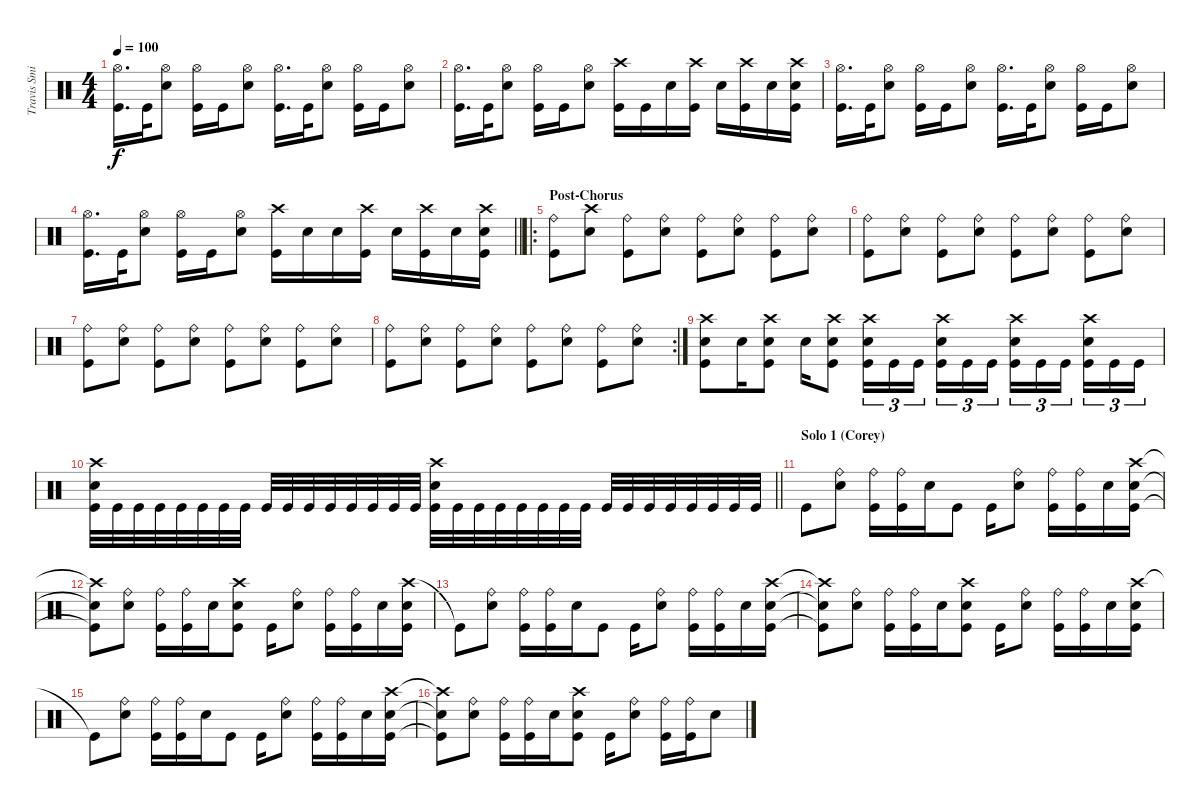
\track ("Travis Smith" "Travis Smi") {instrument percussion}
\staff {score}
\articulation defaults
\ts (4 4)
\tempo 100
\clef neutral
\ks c
("Hi-Hat (open)" "Kick (hit)").16{d dy f} "Kick (hit)".32 ("Hi-Hat (open)" "Snare (hit) 2").8 ("Hi-Hat (open)" "Kick (hit)").16 "Kick (hit)".16 ("Hi-Hat (open)" "Snare (hit) 2").8 ("Hi-Hat (open)" "Kick (hit)").16{d} "Kick (hit)".32 ("Hi-Hat (open)" "Snare (hit) 2").8 ("Hi-Hat (open)" "Kick (hit)").16 "Kick (hit)".16 ("Hi-Hat (open)" "Snare (hit) 2").8 |
("Hi-Hat (open)" "Kick (hit)").16{d} "Kick (hit)".32 ("Hi-Hat (open)" "Snare (hit) 2").8 ("Hi-Hat (open)" "Kick (hit)").16 "Kick (hit)".16 ("Hi-Hat (open)" "Snare (hit) 2").8 ("Crash high (hit)" "Kick (hit)").16 "Kick (hit)".16 "Snare (hit) 2".16 ("Crash high (hit)" "Kick (hit)").16 "Snare (hit) 2".16 ("Crash high (hit)" "Kick (hit)").16 "Snare (hit) 2".16 ("Crash high (hit)" "Snare (hit) 2" "Kick (hit)").16 |
("Hi-Hat (open)" "Kick (hit)").16{d} "Kick (hit)".32 ("Hi-Hat (open)" "Snare (hit) 2").8 ("Hi-Hat (open)" "Kick (hit)").16 "Kick (hit)".16 ("Hi-Hat (open)" "Snare (hit) 2").8 ("Hi-Hat (open)" "Kick (hit)").16{d} "Kick (hit)".32 ("Hi-Hat (open)" "Snare (hit) 2").8 ("Hi-Hat (open)" "Kick (hit)").16 "Kick (hit)".16 ("Hi-Hat (open)" "Snare (hit) 2").8 |
\barLineRight lightlight
("Hi-Hat (open)" "Kick (hit)").16{d} "Kick (hit)".32 ("Hi-Hat (open)" "Snare (hit) 2").8 ("Hi-Hat (open)" "Kick (hit)").16 "Kick (hit)".16 ("Hi-Hat (open)" "Snare (hit) 2").8 ("Crash high (hit)" "Kick (hit)").16 "Snare (hit) 2".16 "Snare (hit) 2".16 ("Crash high (hit)" "Kick (hit)").16 "Snare (hit) 2".16 ("Crash high (hit)" "Kick (hit)").16 "Snare (hit) 2".16 ("Crash high (hit)" "Snare (hit) 2" "Kick (hit)").16 |
\ro
\section ("" "Post-Chorus")
("Ride (bell)" "Kick (hit)").8 ("Crash high (hit)" "Snare (hit) 2").8 ("Ride (bell)" "Kick (hit)").8 ("Ride (bell)" "Snare (hit) 2").8 ("Ride (bell)" "Kick (hit)").8 ("Ride (bell)" "Snare (hit) 2").8 ("Ride (bell)" "Kick (hit)").8 ("Ride (bell)" "Snare (hit) 2").8 |
("Ride (bell)" "Kick (hit)").8 ("Ride (bell)" "Snare (hit) 2").8 ("Ride (bell)" "Kick (hit)").8 ("Ride (bell)" "Snare (hit) 2").8 ("Ride (bell)" "Kick (hit)").8 ("Ride (bell)" "Snare (hit) 2").8 ("Ride (bell)" "Kick (hit)").8 ("Ride (bell)" "Snare (hit) 2").8 |
("Ride (bell)" "Kick (hit)").8 ("Ride (bell)" "Snare (hit) 2").8 ("Ride (bell)" "Kick (hit)").8 ("Ride (bell)" "Snare (hit) 2").8 ("Ride (bell)" "Kick (hit)").8 ("Ride (bell)" "Snare (hit) 2").8 ("Ride (bell)" "Kick (hit)").8 ("Ride (bell)" "Snare (hit) 2").8 |
\rc 2
("Ride (bell)" "Kick (hit)").8 ("Ride (bell)" "Snare (hit) 2").8 ("Ride (bell)" "Kick (hit)").8 ("Ride (bell)" "Snare (hit) 2").8 ("Ride (bell)" "Kick (hit)").8 ("Ride (bell)" "Snare (hit) 2").8 ("Ride (bell)" "Kick (hit)").8 ("Ride (bell)" "Snare (hit) 2").8 |
("Crash high (hit)" "Snare (hit) 2" "Kick (hit)").8 "Snare (hit) 2".16 ("Crash high (hit)" "Snare (hit) 2" "Kick (hit)").8 "Snare (hit) 2".16 ("Crash high (hit)" "Snare (hit) 2" "Kick (hit)").8 ("Crash high (hit)" "Snare (hit) 2" "Kick (hit)").16{tu (3 2)} "Kick (hit)".16{tu (3 2)} "Kick (hit)".16{tu (3 2) beam splitsecondary} ("Crash high (hit)" "Snare (hit) 2" "Kick (hit)").16{tu (3 2)} "Kick (hit)".16{tu (3 2)} "Kick (hit)".16{tu (3 2)} ("Crash high (hit)" "Snare (hit) 2" "Kick (hit)").16{tu (3 2)} "Kick (hit)".16{tu (3 2)} "Kick (hit)".16{tu (3 2) beam splitsecondary} ("Crash high (hit)" "Snare (hit) 2" "Kick (hit)").16{tu (3 2)} "Kick (hit)".16{tu (3 2)} "Kick (hit)".16{tu (3 2)} |
\barLineRight lightlight
("Crash high (hit)" "Snare (hit) 2" "Kick (hit)").32 "Kick (hit)".32 "Kick (hit)".32 "Kick (hit)".32 "Kick (hit)".32 "Kick (hit)".32 "Kick (hit)".32 "Kick (hit)".32 "Kick (hit)".32 "Kick (hit)".32 "Kick (hit)".32 "Kick (hit)".32 "Kick (hit)".32 "Kick (hit)".32 "Kick (hit)".32 "Kick (hit)".32 ("Crash high (hit)" "Snare (hit) 2" "Kick (hit)").32 "Kick (hit)".32 "Kick (hit)".32 "Kick (hit)".32 "Kick (hit)".32 "Kick (hit)".32 "Kick (hit)".32 "Kick (hit)".32 "Kick (hit)".32 "Kick (hit)".32 "Kick (hit)".32 "Kick (hit)".32 "Kick (hit)".32 "Kick (hit)".32 "Kick (hit)".32 "Kick (hit)".32 |
\section ("" "Solo 1 (Corey)")
"Kick (hit)".8 ("Ride (bell)" "Snare (hit) 2").8 ("Ride (bell)" "Kick (hit)").16 ("Ride (bell)" "Kick (hit)").16 "Snare (hit) 2".16 "Kick (hit)".8 "Kick (hit)".16 ("Ride (bell)" "Snare (hit) 2").8 ("Ride (bell)" "Kick (hit)").16 ("Ride (bell)" "Kick (hit)").16 "Snare (hit) 2".16 ("Crash high (hit)" "Snare (hit) 2" "Kick (hit)").16 |
("Crash high (hit)"{t} "Snare (hit) 2"{t} "Kick (hit)"{t}).8 ("Ride (bell)" "Snare (hit) 2").8 ("Ride (bell)" "Kick (hit)").16 ("Ride (bell)" "Kick (hit)").16 "Snare (hit) 2".16 ("Crash high (hit)" "Snare (hit) 2" "Kick (hit)").8 "Kick (hit)".16 ("Ride (bell)" "Snare (hit) 2").8 ("Ride (bell)" "Kick (hit)").16 ("Ride (bell)" "Kick (hit)").16 "Snare (hit) 2".16 ("Crash high (hit)" "Snare (hit) 2" "Kick (hit)").16 |
"Kick (hit)"{t}.8 ("Ride (bell)" "Snare (hit) 2").8 ("Ride (bell)" "Kick (hit)").16 ("Ride (bell)" "Kick (hit)").16 "Snare (hit) 2".16 "Kick (hit)".8 "Kick (hit)".16 ("Ride (bell)" "Snare (hit) 2").8 ("Ride (bell)" "Kick (hit)").16 ("Ride (bell)" "Kick (hit)").16 "Snare (hit) 2".16 ("Crash high (hit)" "Snare (hit) 2" "Kick (hit)").16 |
("Crash high (hit)"{t} "Snare (hit) 2"{t} "Kick (hit)"{t}).8 ("Ride (bell)" "Snare (hit) 2").8 ("Ride (bell)" "Kick (hit)").16 ("Ride (bell)" "Kick (hit)").16 "Snare (hit) 2".16 ("Crash high (hit)" "Snare (hit) 2" "Kick (hit)").8 "Kick (hit)".16 ("Ride (bell)" "Snare (hit) 2").8 ("Ride (bell)" "Kick (hit)").16 ("Ride (bell)" "Kick (hit)").16 "Snare (hit) 2".16 ("Crash high (hit)" "Snare (hit) 2" "Kick (hit)").16 |
"Kick (hit)"{t}.8 ("Ride (bell)" "Snare (hit) 2").8 ("Ride (bell)" "Kick (hit)").16 ("Ride (bell)" "Kick (hit)").16 "Snare (hit) 2".16 "Kick (hit)".8 "Kick (hit)".16 ("Ride (bell)" "Snare (hit) 2").8 ("Ride (bell)" "Kick (hit)").16 ("Ride (bell)" "Kick (hit)").16 "Snare (hit) 2".16 ("Crash high (hit)" "Snare (hit) 2" "Kick (hit)").16 |
("Crash high (hit)"{t} "Snare (hit) 2"{t} "Kick (hit)"{t}).8 ("Ride (bell)" "Snare (hit) 2").8 ("Ride (bell)" "Kick (hit)").16 ("Ride (bell)" "Kick (hit)").16 "Snare (hit) 2".16 ("Crash high (hit)" "Snare (hit) 2" "Kick (hit)").8 "Kick (hit)".16 ("Ride (bell)" "Snare (hit) 2").8 ("Ride (bell)" "Kick (hit)").16 ("Ride (bell)" "Kick (hit)").16 "Snare (hit) 2".8
